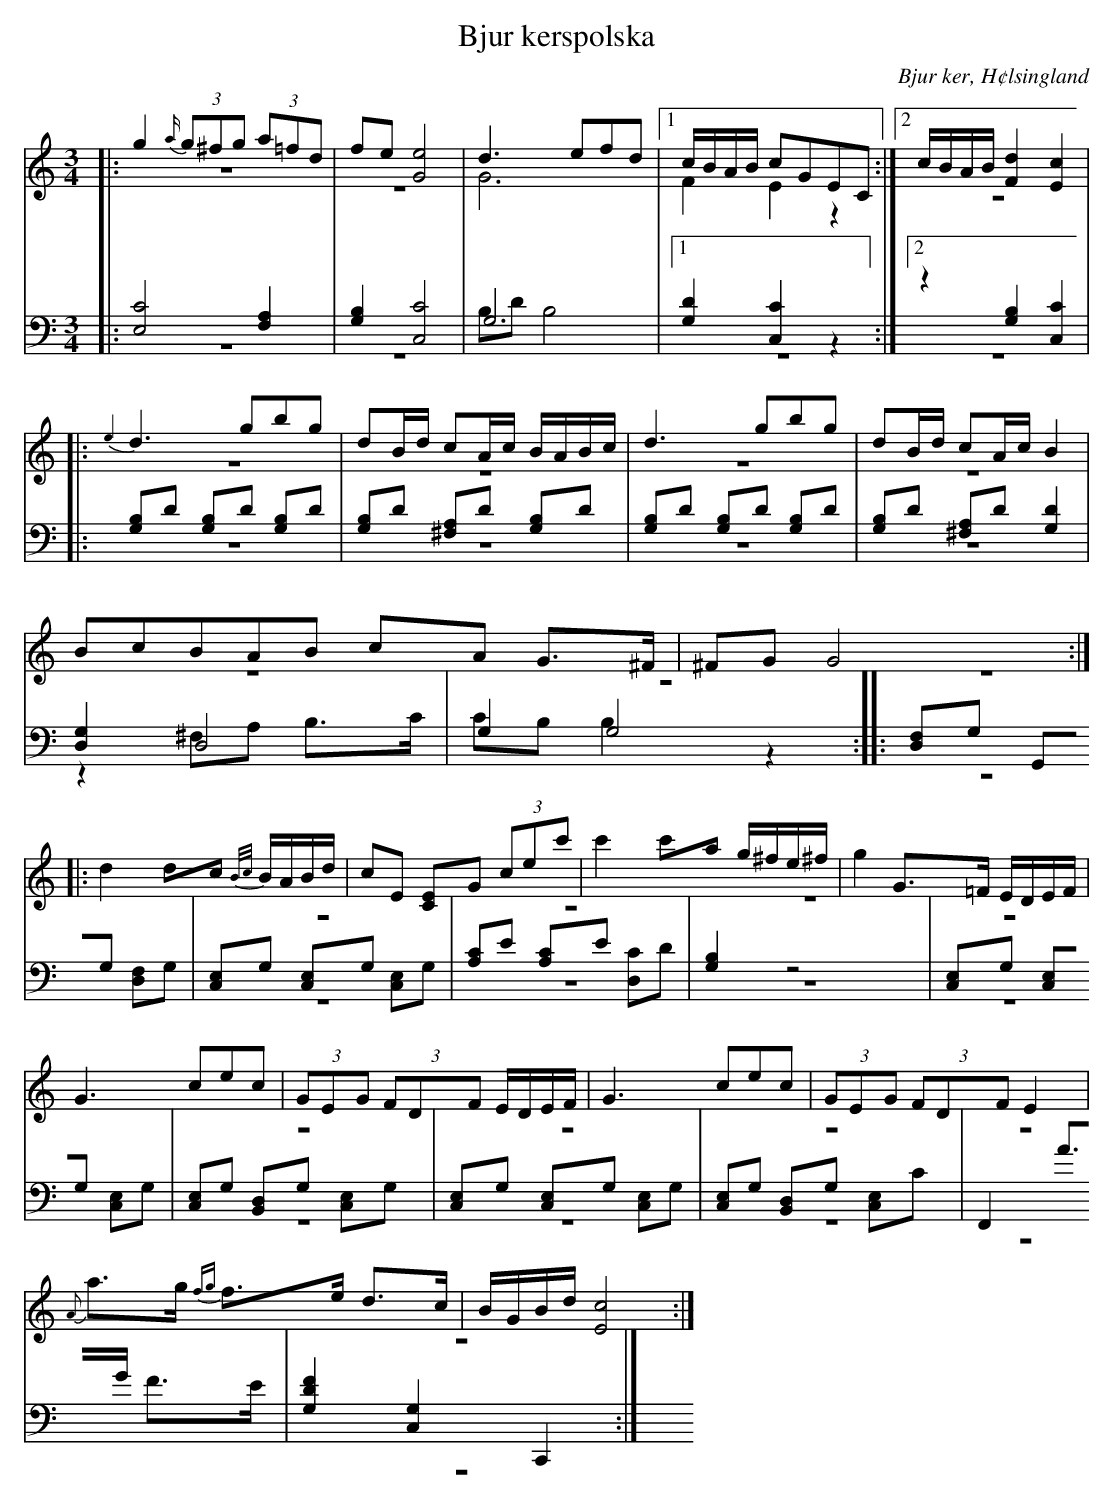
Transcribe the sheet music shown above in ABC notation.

X:1
T: Bjur kerspolska
O: Bjur ker, H¢lsingland
M: 3/4
L: 1/8
K: C
V:1
V:2 merge
V:3
V:4 merge
V:1
|:g2 {a/} (3g^fg (3a=fd|fe [G4e4]|d3 efd|1 c/B/A/B/ cGEC:|2 c/B/A/B/ [F2d2][E2c2]|
|:{e2}d3 gbg| dB/d/ cA/c/ B/A/B/c/| d3 gbg| dB/d/ cA/c/ B2|
B2/5c2/5B2/5A2/5B2/5 cA G>^F| ^FG G4 :|
|:d2 dc {B/c/}B/A/B/d/|cE [CE]G (3cec'|c'2 c'a g/^f/e/^f/|g2 G>=F E/D/E/F/|
G3 cec|(3GEG (3FDF E/D/E/F/|G3 cec|(3GEG (3FDF E2|
{A}a>g {fg}f>e d>c|B/G/B/d/ [E4c4]:|
V:2
|:z6|z6|G6|1 F2 E2 z2:|2 z6|
|:z6|z6|z6|z6|
z6|z6:|
|:z6|z6|z6|z6|
z6|z6|z6|z6|
z6|z6:|
V:3 clef=bass
|:[E,4C4] [F,2A,2]|[G,2B,2] [C,4C4]|G,6|1 [G,2D2][C,2C2] z2:|2 z2 [G,2B,2][C,2C2]|
|:[G,B,]D [G,B,]D [G,B,]D|[G,B,]D [^F,A,]D [G,B,]D|[G,B,]D [G,B,]D [G,B,]D|[G,B,]D [^F,A,]D [G,2D2]|
[D,2G,2] D,4|G,2 G,4:|
|:[D,F,]G, G,,G, [D,F,]G,|[C,E,]G, [C,E,]G, [C,E,]G,|[A,C]E [A,C]E [D,C]D| [G,2B,2] z4|
[C,E,]G, [C,E,]G, [C,E,]G,|[C,E,]G, [B,,D,]G, [C,E,]G,|[C,E,]G, [C,E,]G, [C,E,]G,|[C,E,]G, [B,,D,]G, [C,E,]C|
F,,2 A>G F>E|[G,2D2F2] [C,2G,2] C,,2:|
V:4 clef=bass
|:z6|z6|B,D B,4|1 z6:|2 z6|
|:z6|z6|z6| z6|
z2 ^F,A, B,>C |CB, B,2 z2:|
|:z6|z6|z6|z6|
z6|z6|z6|z6|
z6|z6:|
